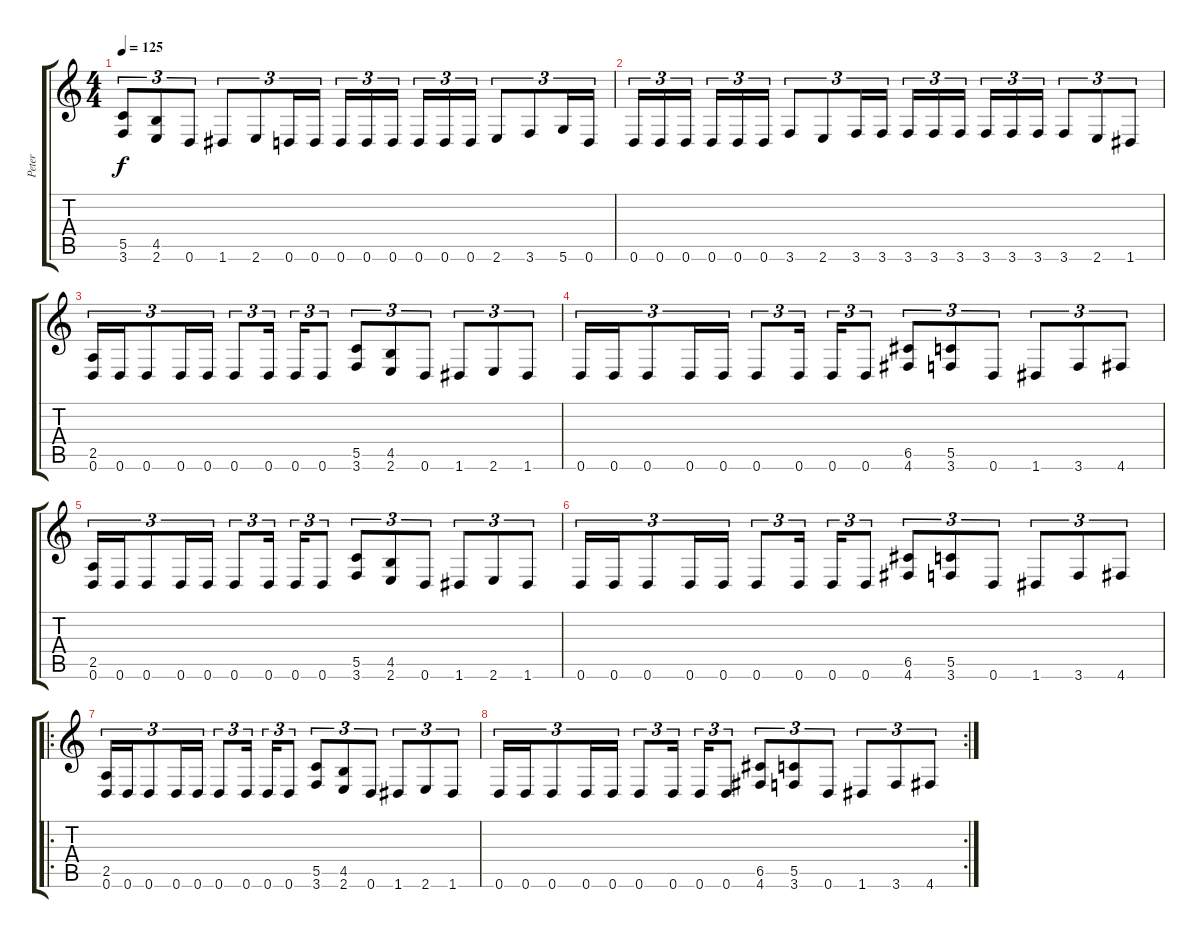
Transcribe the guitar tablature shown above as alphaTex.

\track ("Peter" "Peter") {instrument overdrivenguitar}
\staff {score tabs}
\tuning (D4 A3 F3 C3 G2 D2) {hide}
\ts (4 4)
\tempo 125
\clef g2
\ks c
(5.5 3.6).8{tu (3 2) dy f} (4.5 2.6).8{tu (3 2)} 0.6.8{tu (3 2)} 1.6.8{tu (3 2)} 2.6.8{tu (3 2)} 0.6.16{tu (3 2)} 0.6.16{tu (3 2)} 0.6.16{tu (3 2)} 0.6.16{tu (3 2)} 0.6.16{tu (3 2)} 0.6.16{tu (3 2)} 0.6.16{tu (3 2)} 0.6.16{tu (3 2)} 2.6.8{tu (3 2)} 3.6.8{tu (3 2)} 5.6.16{tu (3 2)} 0.6.16{tu (3 2)} |
0.6.16{tu (3 2)} 0.6.16{tu (3 2)} 0.6.16{tu (3 2)} 0.6.16{tu (3 2)} 0.6.16{tu (3 2)} 0.6.16{tu (3 2)} 3.6.8{tu (3 2)} 2.6.8{tu (3 2)} 3.6.16{tu (3 2)} 3.6.16{tu (3 2)} 3.6.16{tu (3 2)} 3.6.16{tu (3 2)} 3.6.16{tu (3 2)} 3.6.16{tu (3 2)} 3.6.16{tu (3 2)} 3.6.16{tu (3 2)} 3.6.8{tu (3 2)} 2.6.8{tu (3 2)} 1.6.8{tu (3 2)} |
(2.5 0.6).16{tu (3 2)} 0.6.16{tu (3 2)} 0.6.8{tu (3 2)} 0.6.16{tu (3 2)} 0.6.16{tu (3 2)} 0.6.8{tu (3 2)} 0.6.16{tu (3 2)} 0.6.16{tu (3 2)} 0.6.8{tu (3 2)} (5.5 3.6).8{tu (3 2)} (4.5 2.6).8{tu (3 2)} 0.6.8{tu (3 2)} 1.6.8{tu (3 2)} 2.6.8{tu (3 2)} 1.6.8{tu (3 2)} |
0.6.16{tu (3 2)} 0.6.16{tu (3 2)} 0.6.8{tu (3 2)} 0.6.16{tu (3 2)} 0.6.16{tu (3 2)} 0.6.8{tu (3 2)} 0.6.16{tu (3 2)} 0.6.16{tu (3 2)} 0.6.8{tu (3 2)} (6.5 4.6).8{tu (3 2)} (5.5 3.6).8{tu (3 2)} 0.6.8{tu (3 2)} 1.6.8{tu (3 2)} 3.6.8{tu (3 2)} 4.6.8{tu (3 2)} |
(2.5 0.6).16{tu (3 2)} 0.6.16{tu (3 2)} 0.6.8{tu (3 2)} 0.6.16{tu (3 2)} 0.6.16{tu (3 2)} 0.6.8{tu (3 2)} 0.6.16{tu (3 2)} 0.6.16{tu (3 2)} 0.6.8{tu (3 2)} (5.5 3.6).8{tu (3 2)} (4.5 2.6).8{tu (3 2)} 0.6.8{tu (3 2)} 1.6.8{tu (3 2)} 2.6.8{tu (3 2)} 1.6.8{tu (3 2)} |
0.6.16{tu (3 2)} 0.6.16{tu (3 2)} 0.6.8{tu (3 2)} 0.6.16{tu (3 2)} 0.6.16{tu (3 2)} 0.6.8{tu (3 2)} 0.6.16{tu (3 2)} 0.6.16{tu (3 2)} 0.6.8{tu (3 2)} (6.5 4.6).8{tu (3 2)} (5.5 3.6).8{tu (3 2)} 0.6.8{tu (3 2)} 1.6.8{tu (3 2)} 3.6.8{tu (3 2)} 4.6.8{tu (3 2)} |
\ro
(2.5 0.6).16{tu (3 2)} 0.6.16{tu (3 2)} 0.6.8{tu (3 2)} 0.6.16{tu (3 2)} 0.6.16{tu (3 2)} 0.6.8{tu (3 2)} 0.6.16{tu (3 2)} 0.6.16{tu (3 2)} 0.6.8{tu (3 2)} (5.5 3.6).8{tu (3 2)} (4.5 2.6).8{tu (3 2)} 0.6.8{tu (3 2)} 1.6.8{tu (3 2)} 2.6.8{tu (3 2)} 1.6.8{tu (3 2)} |
\rc 2
0.6.16{tu (3 2)} 0.6.16{tu (3 2)} 0.6.8{tu (3 2)} 0.6.16{tu (3 2)} 0.6.16{tu (3 2)} 0.6.8{tu (3 2)} 0.6.16{tu (3 2)} 0.6.16{tu (3 2)} 0.6.8{tu (3 2)} (6.5 4.6).8{tu (3 2)} (5.5 3.6).8{tu (3 2)} 0.6.8{tu (3 2)} 1.6.8{tu (3 2)} 3.6.8{tu (3 2)} 4.6.8{tu (3 2)}
